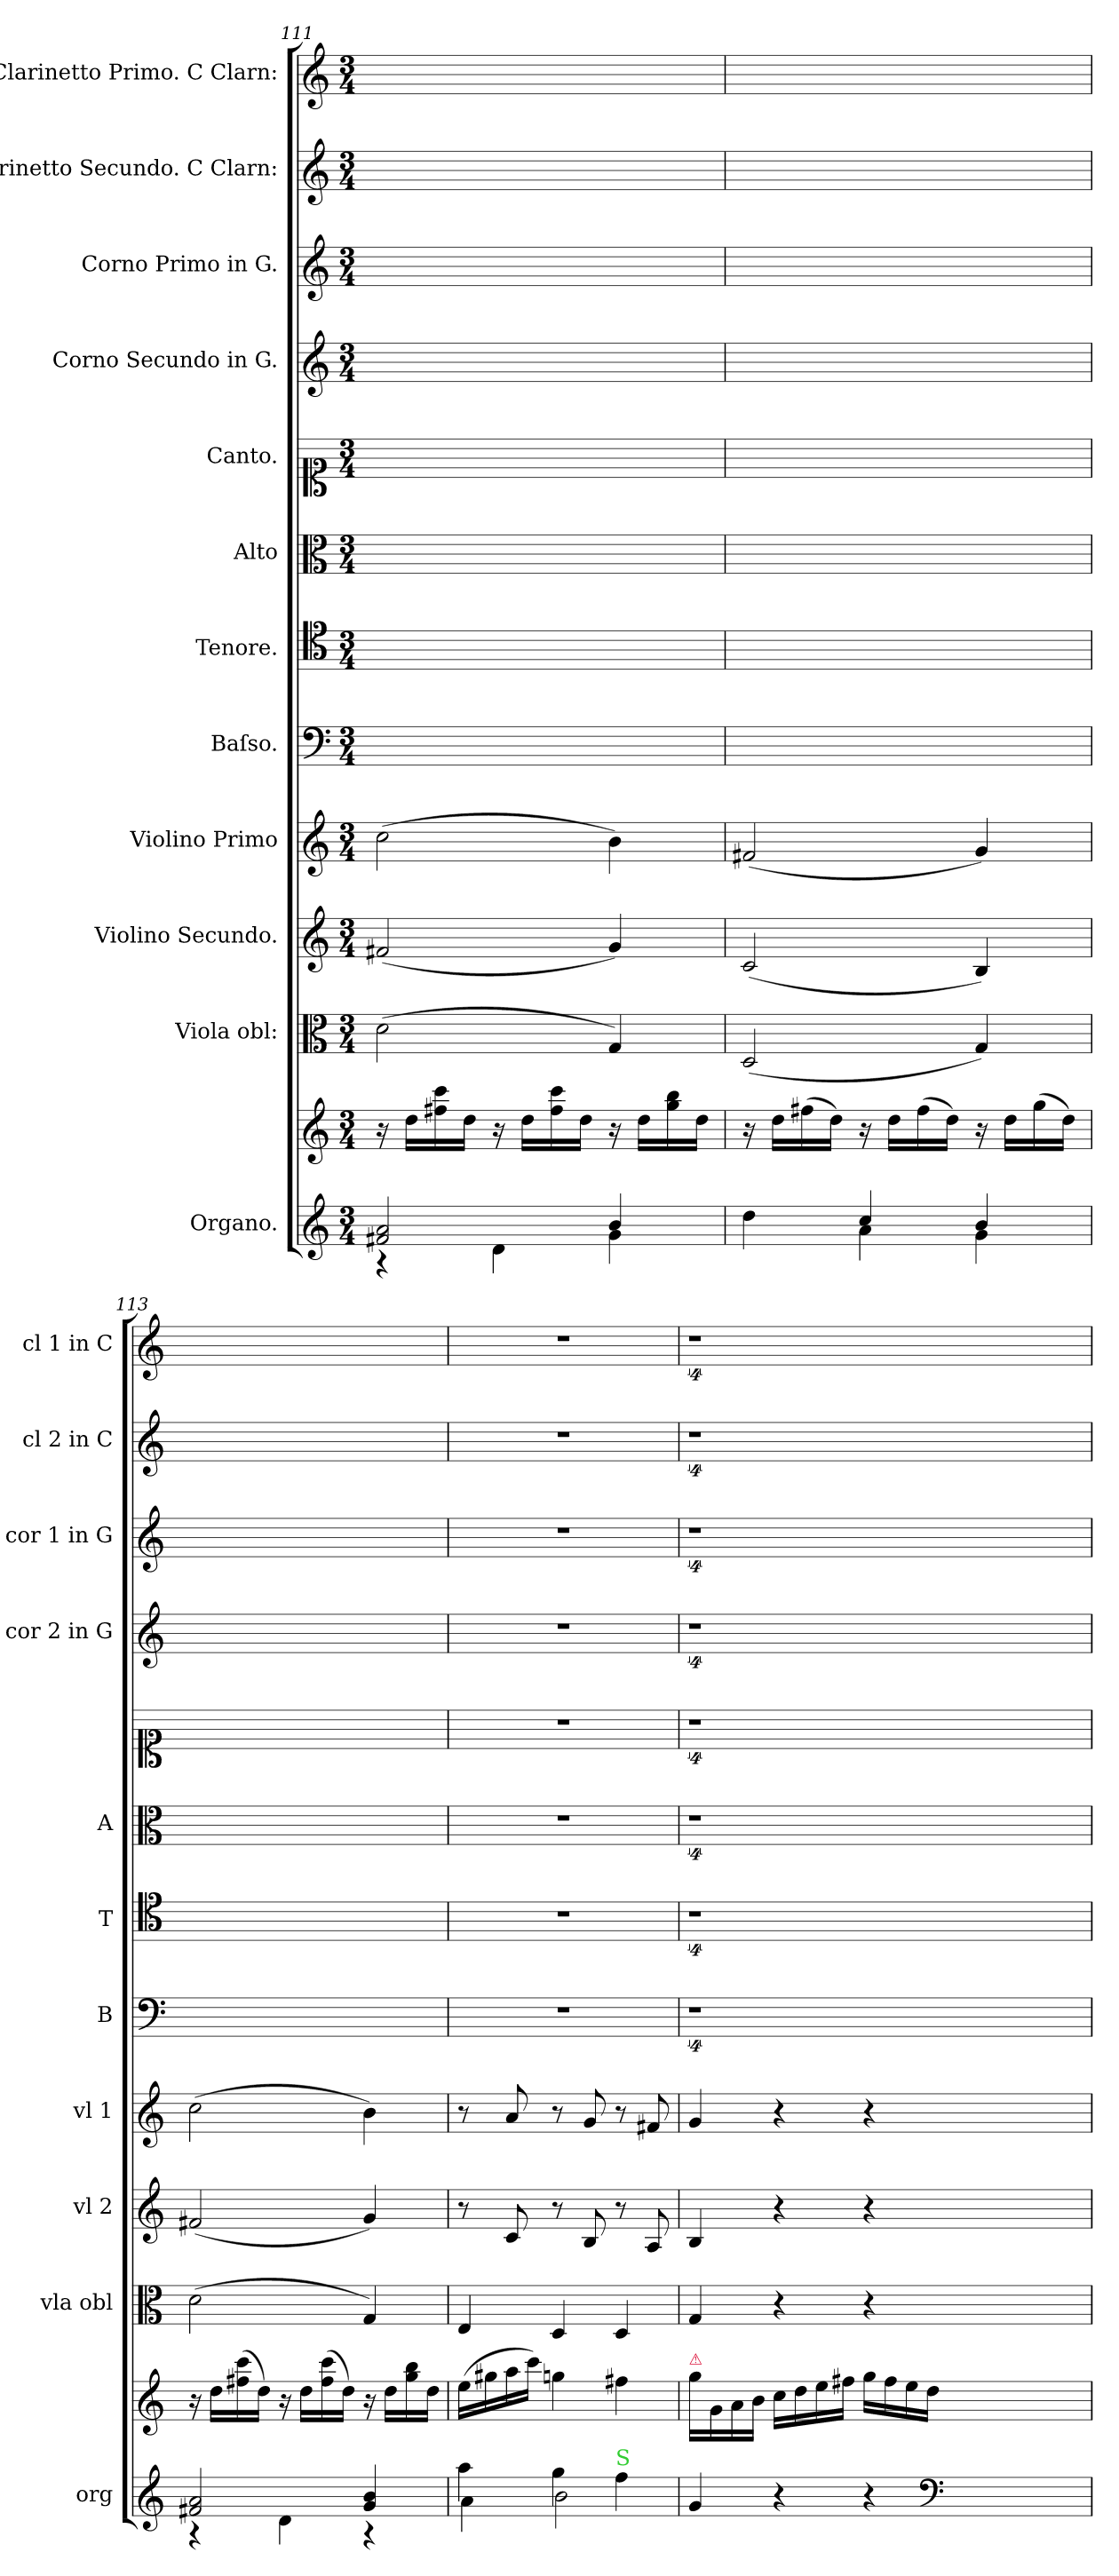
**kern	**kern	**kern	**kern	**kern	**kern	**kern	**kern	**kern	**kern	**kern	**kern	**kern
*part12	*part12	*part11	*part10	*part9	*part8	*part7	*part6	*part5	*part4	*part3	*part2	*part1
*staff13	*staff12	*staff11	*staff10	*staff9	*staff8	*staff7	*staff6	*staff5	*staff4	*staff3	*staff2	*staff1
*I"Organo.	*	*I"Viola obl:	*I"Violino Secundo.	*I"Violino Primo	*I"Baſso.	*I"Tenore.	*I"Alto	*I"Canto.	*I"Corno Secundo in G.	*I"Corno Primo in G.	*I"Clarinetto Secundo. C Clarn:	*I"Clarinetto Primo. C Clarn:
*I'org	*	*I'vla obl	*I'vl 2	*I'vl 1	*I'B	*I'T	*I'A	*	*I'cor 2 in G	*I'cor 1 in G	*I'cl 2 in C	*I'cl 1 in C
*clefG2	*clefG2	*clefC3	*clefG2	*clefG2	*clefF4	*clefC4	*clefC3	*clefC1	*clefG2	*clefG2	*clefG2	*clefG2
*	*	*	*	*	*	*	*	*	*ITrd-4c-7	*ITrd-4c-7	*	*
*k[]	*k[]	*k[]	*k[]	*k[]	*k[]	*k[]	*k[]	*k[]	*	*	*k[]	*k[]
*C:	*C:	*C:	*C:	*C:	*C:	*C:	*C:	*C:	*	*	*C:	*C:
*M3/4	*M3/4	*M3/4	*M3/4	*M3/4	*M3/4	*M3/4	*M3/4	*M3/4	*M3/4	*M3/4	*M3/4	*M3/4
=111	=111	=111	=111	=111	=111	=111	=111	=111	=111	=111	=111	=111
*^	*	*	*	*	*	*	*	*	*	*	*	*
2f#X/ 2a/	4r	16r	(2d\	(2f#X/	(2cc\	2.ryy	2.ryy	2.ryy	2.ryy	2.ryy	2.ryy	2.ryy	2.ryy
.	.	16dd\LL	.	.	.	.	.	.	.	.	.	.	.
.	.	16ff#X\ 16ccc\	.	.	.	.	.	.	.	.	.	.	.
.	.	16dd\JJ	.	.	.	.	.	.	.	.	.	.	.
.	4d\	16r	.	.	.	.	.	.	.	.	.	.	.
.	.	16dd\LL	.	.	.	.	.	.	.	.	.	.	.
.	.	16ff#\ 16ccc\	.	.	.	.	.	.	.	.	.	.	.
.	.	16dd\JJ	.	.	.	.	.	.	.	.	.	.	.
4b/	4g\	16r	4G/)	4g/)	4b\)	.	.	.	.	.	.	.	.
.	.	16dd\LL	.	.	.	.	.	.	.	.	.	.	.
.	.	16gg\ 16bb\	.	.	.	.	.	.	.	.	.	.	.
.	.	16dd\JJ	.	.	.	.	.	.	.	.	.	.	.
=112	=112	=112	=112	=112	=112	=112	=112	=112	=112	=112	=112	=112	=112
4dd\	4ryy	16r	(2D/	(2c/	(2f#X/	2.ryy	2.ryy	2.ryy	2.ryy	2.ryy	2.ryy	2.ryy	2.ryy
.	.	16dd\LL	.	.	.	.	.	.	.	.	.	.	.
.	.	(16ff#X\	.	.	.	.	.	.	.	.	.	.	.
.	.	16dd\JJ)	.	.	.	.	.	.	.	.	.	.	.
4cc/	4a\	16r	.	.	.	.	.	.	.	.	.	.	.
.	.	16dd\LL	.	.	.	.	.	.	.	.	.	.	.
.	.	(16ff#\	.	.	.	.	.	.	.	.	.	.	.
.	.	16dd\JJ)	.	.	.	.	.	.	.	.	.	.	.
4b/	4g\	16r	4G/)	4B/)	4g/)	.	.	.	.	.	.	.	.
.	.	16dd\LL	.	.	.	.	.	.	.	.	.	.	.
.	.	(16gg\	.	.	.	.	.	.	.	.	.	.	.
.	.	16dd\JJ)	.	.	.	.	.	.	.	.	.	.	.
=113	=113	=113	=113	=113	=113	=113	=113	=113	=113	=113	=113	=113	=113
2f#X/ 2a/	4r	16r	(2d\	(2f#X/	(2cc\	2.ryy	2.ryy	2.ryy	2.ryy	2.ryy	2.ryy	2.ryy	2.ryy
.	.	16dd\LL	.	.	.	.	.	.	.	.	.	.	.
.	.	(16ff#X\ 16ccc\	.	.	.	.	.	.	.	.	.	.	.
.	.	16dd\JJ)	.	.	.	.	.	.	.	.	.	.	.
.	4d\	16r	.	.	.	.	.	.	.	.	.	.	.
.	.	16dd\LL	.	.	.	.	.	.	.	.	.	.	.
.	.	(16ff#\ 16ccc\	.	.	.	.	.	.	.	.	.	.	.
.	.	16dd\JJ)	.	.	.	.	.	.	.	.	.	.	.
4g/ 4b/	4r	16r	4G/)	4g/)	4b\)	.	.	.	.	.	.	.	.
.	.	16dd\LL	.	.	.	.	.	.	.	.	.	.	.
.	.	16gg\ 16bb\	.	.	.	.	.	.	.	.	.	.	.
.	.	16dd\JJ	.	.	.	.	.	.	.	.	.	.	.
=114	=114	=114	=114	=114	=114	=114	=114	=114	=114	=114	=114	=114	=114
4aa\	4a\	(16ee\LL	4E/	8r	8r	2.r	2.r	2.r	2.r	2.r	2.r	2.r	2.r
.	.	16gg#X\	.	.	.	.	.	.	.	.	.	.	.
.	.	16aa\	.	8c/	8a/	.	.	.	.	.	.	.	.
.	.	16ccc\JJ)	.	.	.	.	.	.	.	.	.	.	.
4gg\	2b\	4ggn\	4D/	8r	8r	.	.	.	.	.	.	.	.
.	.	.	.	8B/	8g/	.	.	.	.	.	.	.	.
!LO:TX:a:color=limegreen:t=S	!	!	!	!	!	!	!	!	!	!	!	!	!
4ff\	.	4ff#X\	4D/	8r	8r	.	.	.	.	.	.	.	.
.	.	.	.	8A/	8f#X/	.	.	.	.	.	.	.	.
*v	*v	*	*	*	*	*	*	*	*	*	*	*	*
=115	=115	=115	=115	=115	=115	=115	=115	=115	=115	=115	=115	=115
!	!LO:TX:a:color=crimson:t=⚠	!	!	!	!	!	!	!	!	!	!	!
4g/	16gg/LL	4G/	4B/	4g/	4%9r	4%9r	4%9r	4%9r	4%9r	4%9r	4%9r	4%9r
.	16g\	.	.	.	.	.	.	.	.	.	.	.
.	16a\	.	.	.	.	.	.	.	.	.	.	.
.	16b\JJ	.	.	.	.	.	.	.	.	.	.	.
4r	16cc\LL	4r	4r	4r	.	.	.	.	.	.	.	.
.	16dd\	.	.	.	.	.	.	.	.	.	.	.
.	16ee\	.	.	.	.	.	.	.	.	.	.	.
.	16ff#X\JJ	.	.	.	.	.	.	.	.	.	.	.
4r	16gg\LL	4r	4r	4r	.	.	.	.	.	.	.	.
.	16ff#\	.	.	.	.	.	.	.	.	.	.	.
.	16ee\	.	.	.	.	.	.	.	.	.	.	.
.	16dd\JJ	.	.	.	.	.	.	.	.	.	.	.
*clefF4	*	*	*	*	*	*	*	*	*	*	*	*
1.ryy	1.ryy	1.ryy	1.ryy	1.ryy	.	.	.	.	.	.	.	.
=	=	=	=	=	=	=	=	=	=	=	=	=
*-	*-	*-	*-	*-	*-	*-	*-	*-	*-	*-	*-	*-
